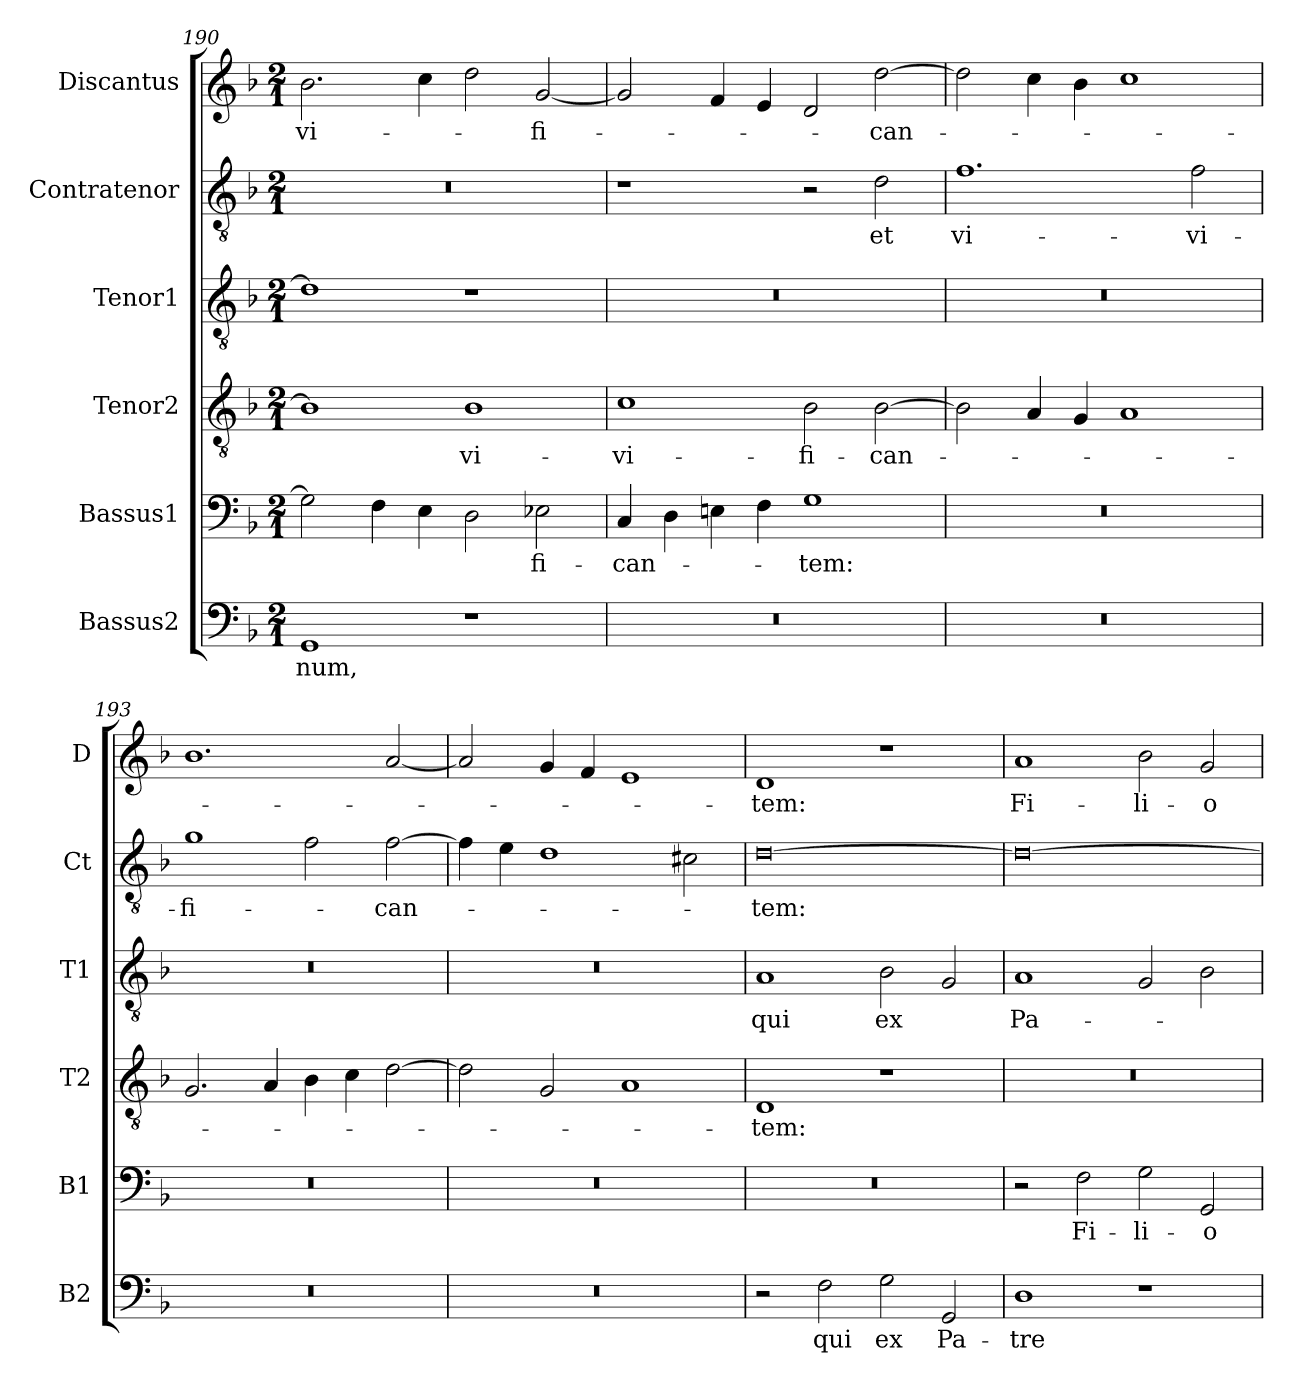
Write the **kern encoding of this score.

**kern	**text	**kern	**text	**kern	**text	**kern	**text	**kern	**text	**kern	**text
*part6	*part6	*part5	*part5	*part4	*part4	*part3	*part3	*part2	*part2	*part1	*part1
*staff6	*staff6	*staff5	*staff5	*staff4	*staff4	*staff3	*staff3	*staff2	*staff2	*staff1	*staff1
*I"Bassus2	*	*I"Bassus1	*	*I"Tenor2	*	*I"Tenor1	*	*I"Contratenor	*	*I"Discantus	*
*I'B2	*	*I'B1	*	*I'T2	*	*I'T1	*	*I'Ct	*	*I'D	*
*clefF4	*	*clefF4	*	*clefGv2	*	*clefGv2	*	*clefGv2	*	*clefG2	*
*k[b-]	*	*k[b-]	*	*k[b-]	*	*k[b-]	*	*k[b-]	*	*k[b-]	*
*M2/1	*	*M2/1	*	*M2/1	*	*M2/1	*	*M2/1	*	*M2/1	*
=190	=190	=190	=190	=190	=190	=190	=190	=190	=190	=190	=190
1GG	-num,	2G\]	.	1B-]	.	1d]	.	0r	.	2.b-\	-vi-
.	.	4F\	.	.	.	.	.	.	.	.	.
.	.	4E\	.	.	.	.	.	.	.	4cc\	.
1r	.	2D\	.	1B-	vi-	1r	.	.	.	2dd\	.
.	.	2E-X\	-fi-	.	.	.	.	.	.	[2g/	-fi-
=191	=191	=191	=191	=191	=191	=191	=191	=191	=191	=191	=191
0r	.	4C/	-can-	1c	-vi-	0r	.	1r	.	2g/]	.
.	.	4D\	.	.	.	.	.	.	.	.	.
.	.	4En\	.	.	.	.	.	.	.	4f/	.
.	.	4F\	.	.	.	.	.	.	.	4e/	.
.	.	1G	-tem:	2B-\	-fi-	.	.	2r	.	2d/	.
.	.	.	.	[2B-\	-can-	.	.	2d\	et	[2dd\	-can-
=192	=192	=192	=192	=192	=192	=192	=192	=192	=192	=192	=192
0r	.	0r	.	2B-\]	.	0r	.	1.f	vi-	2dd\]	.
.	.	.	.	4A/	.	.	.	.	.	4cc\	.
.	.	.	.	4G/	.	.	.	.	.	4b-\	.
.	.	.	.	1A	.	.	.	.	.	1cc	.
.	.	.	.	.	.	.	.	2f\	-vi-	.	.
=193	=193	=193	=193	=193	=193	=193	=193	=193	=193	=193	=193
0r	.	0r	.	2.G/	.	0r	.	1g	-fi-	1.b-	.
.	.	.	.	4A/	.	.	.	.	.	.	.
.	.	.	.	4B-\	.	.	.	2f\	.	.	.
.	.	.	.	4c\	.	.	.	.	.	.	.
.	.	.	.	[2d\	.	.	.	[2f\	-can-	[2a/	.
=194	=194	=194	=194	=194	=194	=194	=194	=194	=194	=194	=194
0r	.	0r	.	2d\]	.	0r	.	4f\]	.	2a/]	.
.	.	.	.	.	.	.	.	4e\	.	.	.
.	.	.	.	2G/	.	.	.	1d	.	4g/	.
.	.	.	.	.	.	.	.	.	.	4f/	.
.	.	.	.	1A	.	.	.	.	.	1e	.
.	.	.	.	.	.	.	.	2c#X\	.	.	.
=195	=195	=195	=195	=195	=195	=195	=195	=195	=195	=195	=195
2r	.	0r	.	1D	-tem:	1A	qui	[0d	-tem:	1d	-tem:
2F\	qui	.	.	.	.	.	.	.	.	.	.
2G\	ex	.	.	1r	.	2B-\	ex	.	.	1r	.
2GG/	Pa-	.	.	.	.	2G/	.	.	.	.	.
=196	=196	=196	=196	=196	=196	=196	=196	=196	=196	=196	=196
1D	-tre	2r	.	0r	.	1A	Pa-	0d_	.	1a	Fi-
.	.	2F\	Fi-	.	.	.	.	.	.	.	.
1r	.	2G\	-li-	.	.	2G/	.	.	.	2b-\	-li-
.	.	2GG/	-o-	.	.	2B-\	.	.	.	2g/	-o
=	=	=	=	=	=	=	=	=	=	=	=
*-	*-	*-	*-	*-	*-	*-	*-	*-	*-	*-	*-
